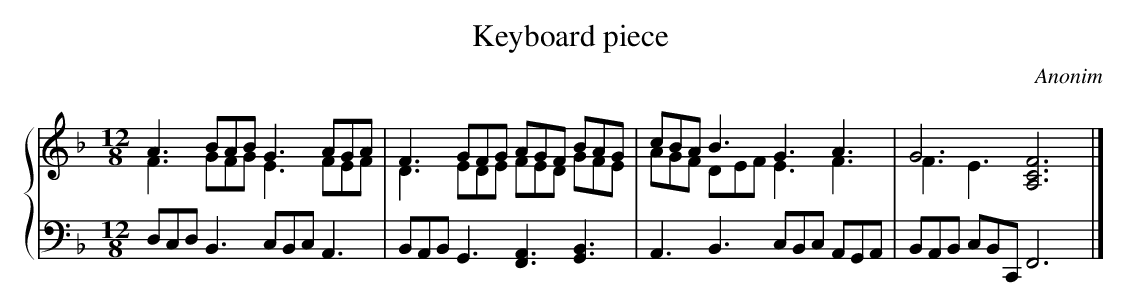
X:1
T: Keyboard piece
C: Anonim
L: 1/8
M: 12/8
%%staves {1 2}
V: 1
V: 2 clef=bass
K: F
[V:1] A2>B2AB2<G2AGA & F2>G2FG2<E2FEF |
[V:2] D,C,D,2<B,,2C,B,,C,A,,3 |
[V:1] F2>G2FG AGF BAG & D2>E2DE FED GFE |
[V:2] B,,A,,B,,2<G,,2[F,,3A,,3][G,,3B,,3] |
[V:1] cBA2<B2G3A3 & AGF DEF2<E2F3 |
[V:2] A,,3B,,2>C,2B,,C, A,,G,,A,, |
[V:1] G6[A,6C6F6] & F3E3x3x3 |]
[V:2] B,,A,,B,, C,B,,C,,F,,6 |]
